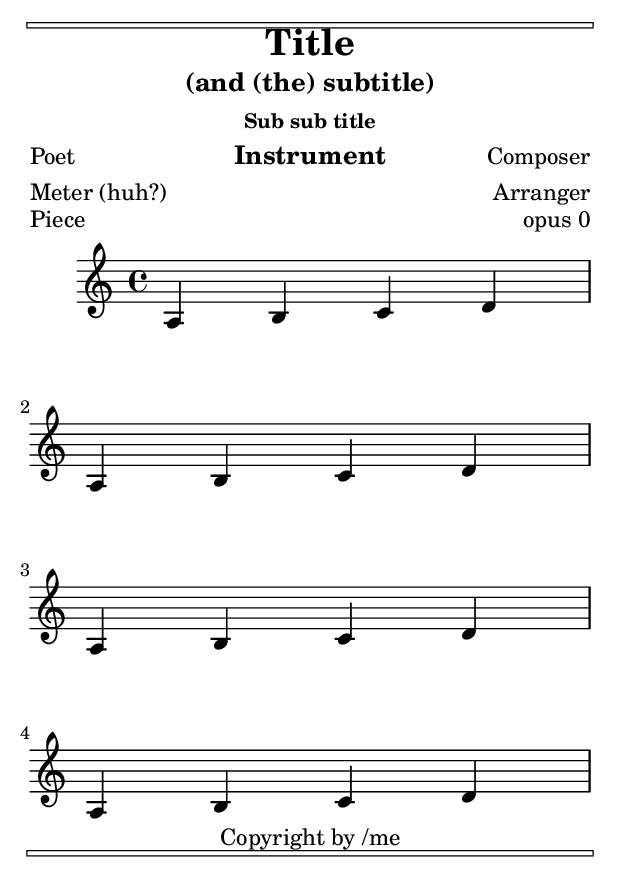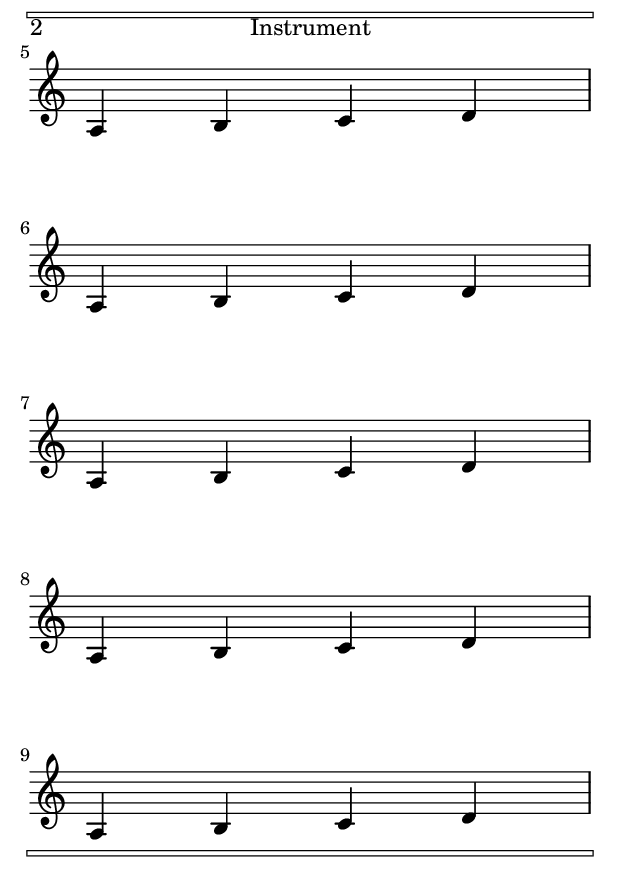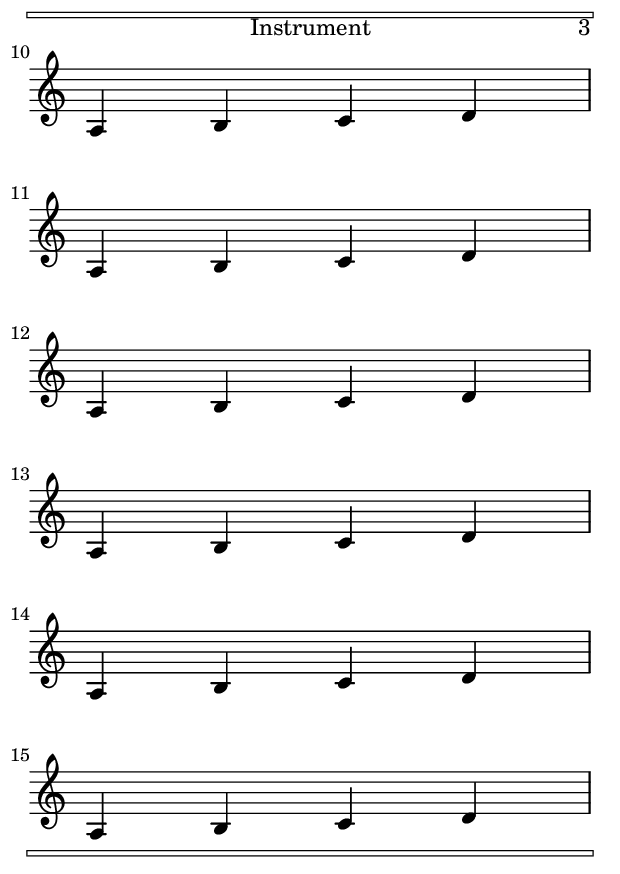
\version "2.19.21"

\header {

  texidoc = "Stress optimal page breaking.  This should look
    nice and even on 4 a6 pages. "

  
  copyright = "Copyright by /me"
  
  title = "Title"
  subtitle = "(and (the) subtitle)"
  subsubtitle = "Sub sub title"
  poet = "Poet"
  composer = "Composer"
  texttranslator = "Text Translator"
  meter = "Meter (huh?)"
  arranger = "Arranger"
  instrument = "Instrument"
  piece = "Piece"
  opus = "opus 0"

  
}

\paper {
  ragged-last-bottom = ##f

  bookTitleMarkup = \markup {
    \override #'(baseline-skip . -3)
    \column {
      \box \fill-line { \teeny " " " " }
      \bookTitleMarkup
    }
  }
  oddHeaderMarkup = \markup \on-the-fly #not-first-page {
    \override #'(baseline-skip . -3)
    \column {
      \box \fill-line { \teeny " " " " }
      \line { \oddHeaderMarkup }
    }
  }
  evenHeaderMarkup = \markup {
    \override #'(baseline-skip . -3)
    \column {
      \box \fill-line { \teeny " " " " }
      \line { \evenHeaderMarkup }
    }
  }
  oddFooterMarkup = \markup {
    \override #'(baseline-skip . -3)
    \column {
	\oddFooterMarkup
	\box \fill-line { \teeny " " " " }
    }
  }
  
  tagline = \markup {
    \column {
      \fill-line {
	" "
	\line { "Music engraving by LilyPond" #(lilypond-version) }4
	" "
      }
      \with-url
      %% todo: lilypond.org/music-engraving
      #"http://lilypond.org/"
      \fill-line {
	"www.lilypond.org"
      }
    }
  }
}

#(set-default-paper-size "a6" 'portrait)

\book {    
  \score {
    \new Staff \relative {
      %% 19: ideally cramped
      %% Calculating page breaks...[6][11][16]
      %%\repeat unfold 19 { a b c d \break }
      %% 15: test even distribution
      %% Calculating page breaks...[5][9][13]
      \repeat unfold 15 { a b c d \break }
    }
  }
}
